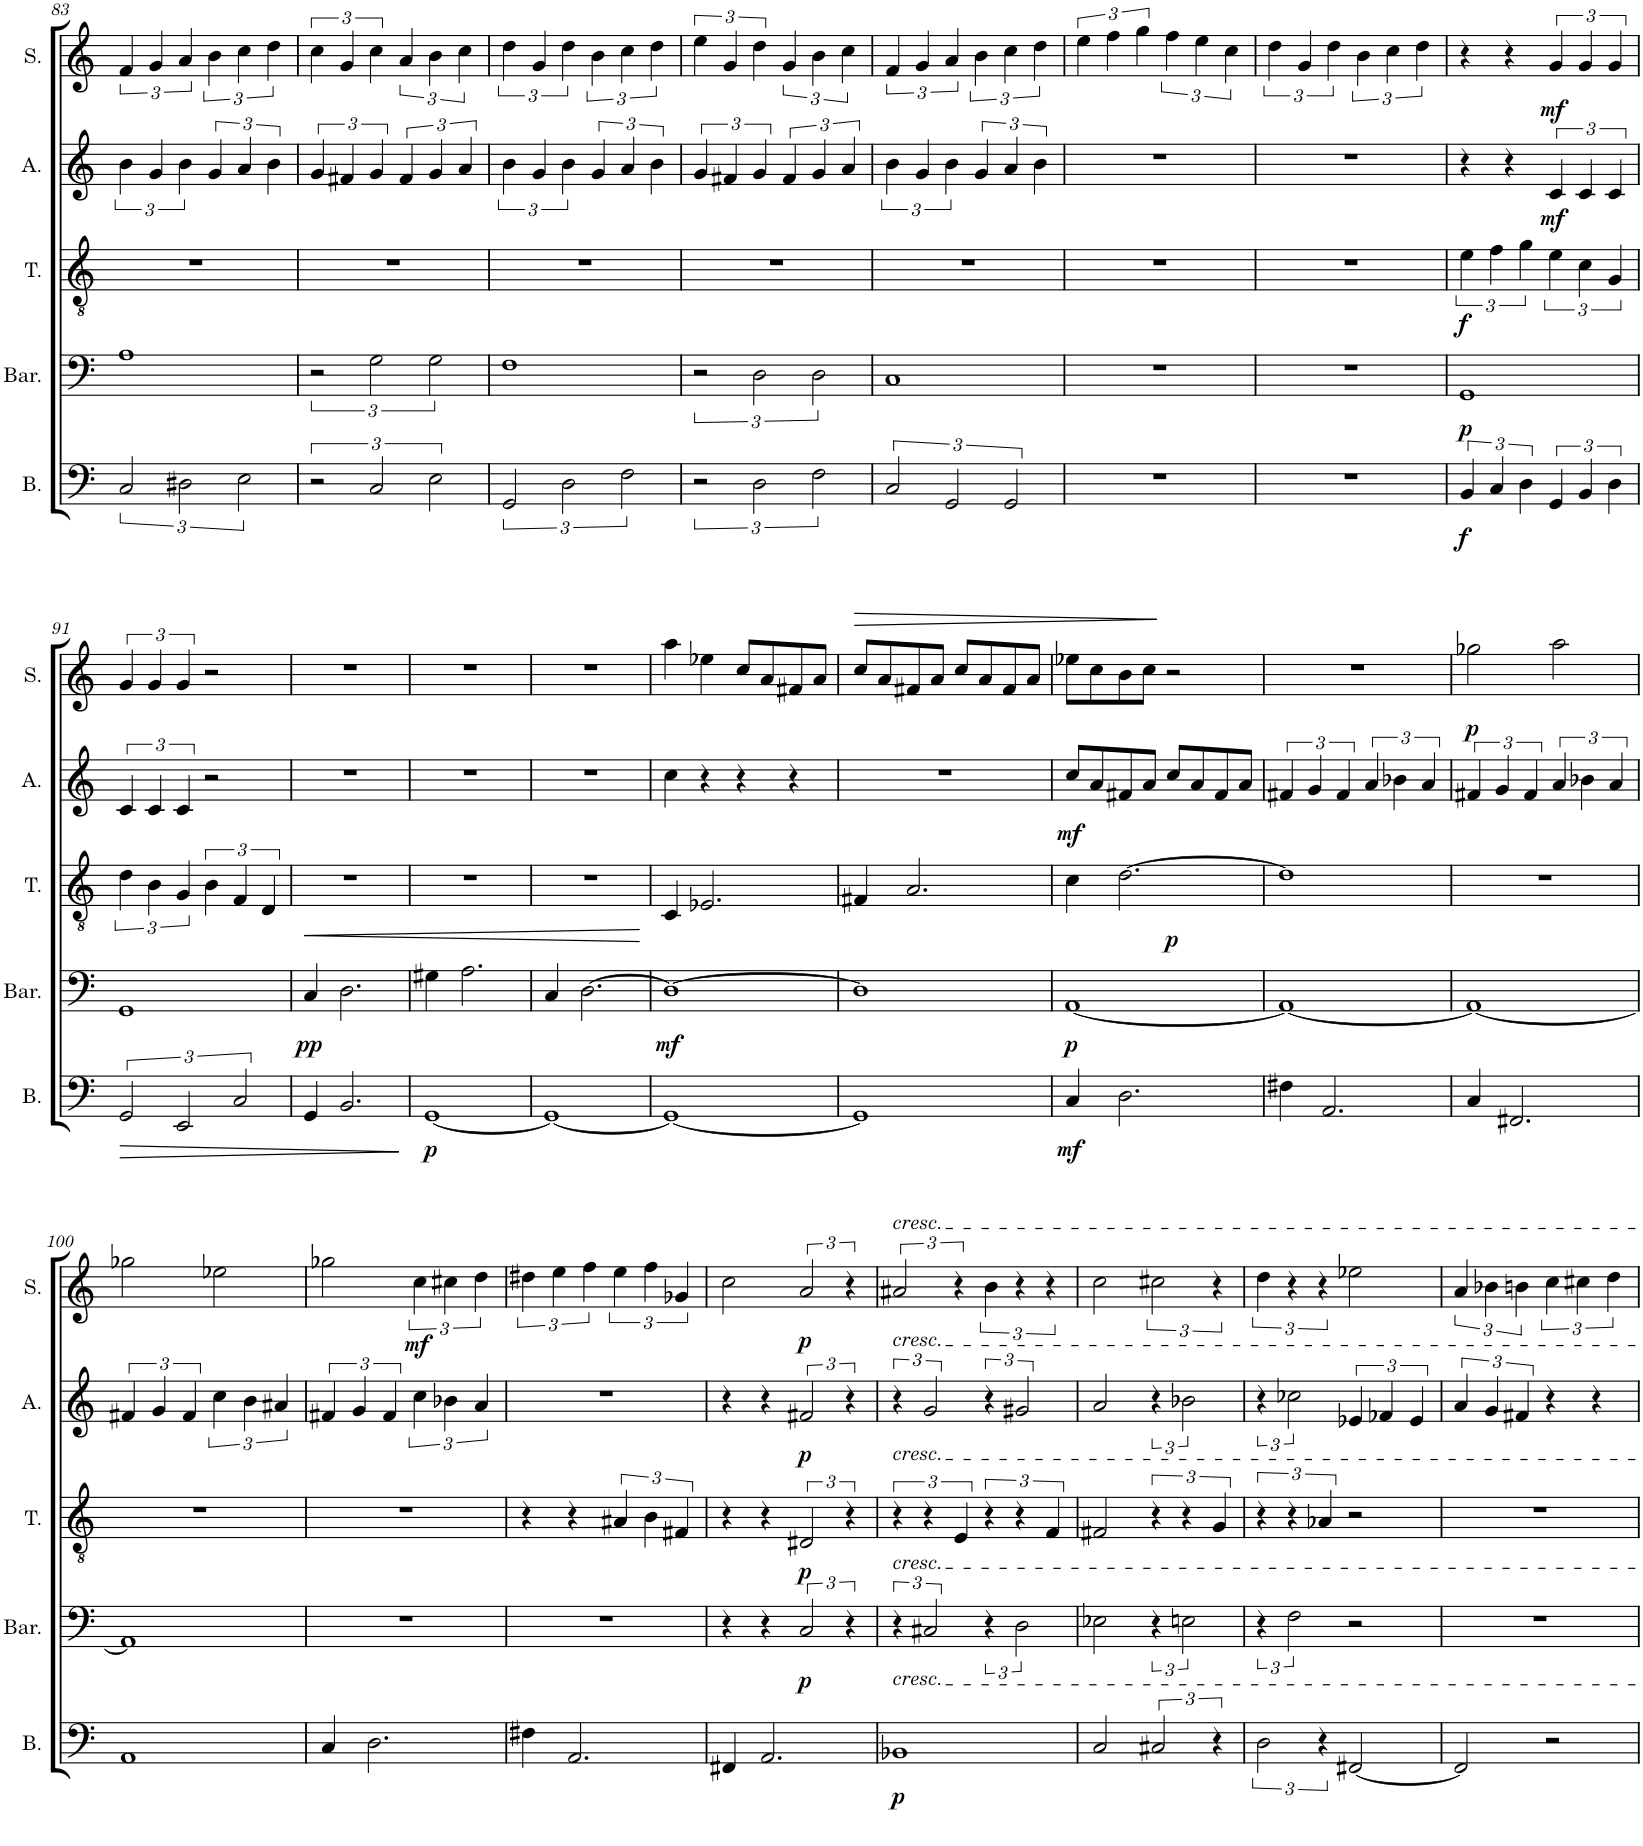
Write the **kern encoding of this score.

**kern	**dynam	**kern	**dynam	**kern	**dynam	**kern	**dynam	**kern	**dynam
*part5	*part5	*part4	*part4	*part3	*part3	*part2	*part2	*part1	*part1
*staff5	*staff5	*staff4	*staff4	*staff3	*staff3	*staff2	*staff2	*staff1	*staff1
*I"Bass	*	*I"Baritone	*	*I"Tenor	*	*I"Alto	*	*I"Soprano	*
*I'B.	*	*I'Bar.	*	*I'T.	*	*I'A.	*	*I'S.	*
!!LO:PB:g=z
*clefF4	*	*clefF4	*	*clefGv2	*	*clefG2	*	*clefG2	*
*k[]	*	*k[]	*	*k[]	*	*k[]	*	*k[]	*
*M4/4	*	*M4/4	*	*M4/4	*	*M4/4	*	*M4/4	*
=83	=83	=83	=83	=83	=83	=83	=83	=83	=83
3C/	.	1A	.	1r	.	6b\	.	6f/	.
.	.	.	.	.	.	6g/	.	6g/	.
3D#X\	.	.	.	.	.	6b\	.	6a/	.
.	.	.	.	.	.	6g/	.	6b\	.
3E\	.	.	.	.	.	6a/	.	6cc\	.
.	.	.	.	.	.	6b\	.	6dd\	.
=84	=84	=84	=84	=84	=84	=84	=84	=84	=84
3r	.	3r	.	1r	.	6g/	.	6cc\	.
.	.	.	.	.	.	6f#X/	.	6g/	.
3C/	.	3G\	.	.	.	6g/	.	6cc\	.
.	.	.	.	.	.	6f#/	.	6a/	.
3E\	.	3G\	.	.	.	6g/	.	6b\	.
.	.	.	.	.	.	6a/	.	6cc\	.
=85	=85	=85	=85	=85	=85	=85	=85	=85	=85
3GG/	.	1F	.	1r	.	6b\	.	6dd\	.
.	.	.	.	.	.	6g/	.	6g/	.
3D\	.	.	.	.	.	6b\	.	6dd\	.
.	.	.	.	.	.	6g/	.	6b\	.
3F\	.	.	.	.	.	6a/	.	6cc\	.
.	.	.	.	.	.	6b\	.	6dd\	.
=86	=86	=86	=86	=86	=86	=86	=86	=86	=86
3r	.	3r	.	1r	.	6g/	.	6ee\	.
.	.	.	.	.	.	6f#X/	.	6g/	.
3D\	.	3D\	.	.	.	6g/	.	6dd\	.
.	.	.	.	.	.	6f#/	.	6g/	.
3F\	.	3D\	.	.	.	6g/	.	6b\	.
.	.	.	.	.	.	6a/	.	6cc\	.
=87	=87	=87	=87	=87	=87	=87	=87	=87	=87
3C/	.	1C	.	1r	.	6b\	.	6f/	.
.	.	.	.	.	.	6g/	.	6g/	.
3GG/	.	.	.	.	.	6b\	.	6a/	.
.	.	.	.	.	.	6g/	.	6b\	.
3GG/	.	.	.	.	.	6a/	.	6cc\	.
.	.	.	.	.	.	6b\	.	6dd\	.
=88	=88	=88	=88	=88	=88	=88	=88	=88	=88
1r	.	1r	.	1r	.	1r	.	6ee\	.
.	.	.	.	.	.	.	.	6ff\	.
.	.	.	.	.	.	.	.	6gg\	.
.	.	.	.	.	.	.	.	6ff\	.
.	.	.	.	.	.	.	.	6ee\	.
.	.	.	.	.	.	.	.	6cc\	.
=89	=89	=89	=89	=89	=89	=89	=89	=89	=89
1r	.	1r	.	1r	.	1r	.	6dd\	.
.	.	.	.	.	.	.	.	6g/	.
.	.	.	.	.	.	.	.	6dd\	.
.	.	.	.	.	.	.	.	6b\	.
.	.	.	.	.	.	.	.	6cc\	.
.	.	.	.	.	.	.	.	6dd\	.
=90	=90	=90	=90	=90	=90	=90	=90	=90	=90
!	!LO:DY:b	!	!LO:DY:b	!	!LO:DY:b	!	!	!	!
6BB/	f	1GG	p	6e\	f	4r	.	4r	.
6C/	.	.	.	6f\	.	.	.	.	.
.	.	.	.	.	.	4r	.	4r	.
6D\	.	.	.	6g\	.	.	.	.	.
!	!	!	!	!	!	!	!LO:DY:b	!	!LO:DY:b
6GG/	.	.	.	6e\	.	6c/	mf	6g/	mf
6BB/	.	.	.	6c\	.	6c/	.	6g/	.
6D\	.	.	.	6G/	.	6c/	.	6g/	.
!!LO:LB:g=z
=91	=91	=91	=91	=91	=91	=91	=91	=91	=91
!	!LO:HP:b	!	!	!	!	!	!	!	!
3GG/	>	1GG	.	6d\	.	6c/	.	6g/	.
.	.	.	.	6B\	.	6c/	.	6g/	.
3EE/	.	.	.	6G/	.	6c/	.	6g/	.
.	.	.	.	6B\	.	2r	.	2r	.
3C/	.	.	.	6F/	.	.	.	.	.
.	.	.	.	6D/	.	.	.	.	.
=92	=92	=92	=92	=92	=92	=92	=92	=92	=92
!	!	!	!LO:HP:b	!	!	!	!	!	!
!	!	!	!LO:DY:n=1:b	!	!	!	!	!	!
4GG/	.	4C/	< pp	1r	.	1r	.	1r	.
2.BB/	.	2.D\	.	.	.	.	.	.	.
.	]	.	.	.	.	.	.	.	.
=93	=93	=93	=93	=93	=93	=93	=93	=93	=93
!	!LO:DY:b	!	!	!	!	!	!	!	!
[1GG	p	4G#X\	.	1r	.	1r	.	1r	.
.	.	2.A\	.	.	.	.	.	.	.
=94	=94	=94	=94	=94	=94	=94	=94	=94	=94
1GG_	.	4C/	.	1r	.	1r	.	1r	.
.	.	[2.D\	.	.	.	.	.	.	.
.	.	.	[	.	.	.	.	.	.
=95	=95	=95	=95	=95	=95	=95	=95	=95	=95
!	!	!	!LO:DY:b	!	!	!	!	!	!
1GG_	.	1D_	mf	4C/	.	4cc\	.	4aa\	.
.	.	.	.	2.E-X/	.	4r	.	4ee-X\	.
.	.	.	.	.	.	4r	.	8cc/L	.
.	.	.	.	.	.	.	.	8a/	.
.	.	.	.	.	.	4r	.	8f#X/	.
.	.	.	.	.	.	.	.	8a/J	.
=96	=96	=96	=96	=96	=96	=96	=96	=96	=96
!	!	!	!	!	!	!	!	!	!LO:HP:b
1GG]	.	1D]	.	4F#X/	.	1r	.	8cc/L	>
.	.	.	.	.	.	.	.	8a/	.
.	.	.	.	2.A/	.	.	.	8f#X/	.
.	.	.	.	.	.	.	.	8a/J	.
.	.	.	.	.	.	.	.	8cc/L	.
.	.	.	.	.	.	.	.	8a/	.
.	.	.	.	.	.	.	.	8f#/	.
.	.	.	.	.	.	.	.	8a/J	.
=97	=97	=97	=97	=97	=97	=97	=97	=97	=97
!	!LO:DY:b	!	!LO:DY:b	!	!	!	!LO:DY:b	!	!
*	*	*	*	*^	*	*	*	*	*
4C/	mf	[1AA	p	4c\	2ryy	.	8cc/L	mf	8ee-X\L	.
.	.	.	.	.	.	.	8a/	.	8cc\	.
2.D\	.	.	.	[2.d\	.	.	8f#X/	.	8b\	.
.	.	.	.	.	.	.	8a/J	.	8cc\J	.
!	!	!	!	!	!	!LO:DY:b	!	!	!	!
.	.	.	.	.	2ryy	p	8cc/L	.	2r	]
.	.	.	.	.	.	.	8a/	.	.	.
.	.	.	.	.	.	.	8f#/	.	.	.
.	.	.	.	.	.	.	8a/J	.	.	.
*	*	*	*	*v	*v	*	*	*	*	*
=98	=98	=98	=98	=98	=98	=98	=98	=98	=98
4F#X\	.	1AA_	.	1d]	.	6f#X/	.	1r	.
.	.	.	.	.	.	6g/	.	.	.
2.AA/	.	.	.	.	.	.	.	.	.
.	.	.	.	.	.	6f#/	.	.	.
.	.	.	.	.	.	6a/	.	.	.
.	.	.	.	.	.	6b-X\	.	.	.
.	.	.	.	.	.	6a/	.	.	.
=99	=99	=99	=99	=99	=99	=99	=99	=99	=99
!	!	!	!	!	!	!	!	!	!LO:DY:b
4C/	.	1AA_	.	1r	.	6f#X/	.	2gg-X\	p
.	.	.	.	.	.	6g/	.	.	.
2.FF#X/	.	.	.	.	.	.	.	.	.
.	.	.	.	.	.	6f#/	.	.	.
.	.	.	.	.	.	6a/	.	2aa\	.
.	.	.	.	.	.	6b-X\	.	.	.
.	.	.	.	.	.	6a/	.	.	.
!!LO:LB:g=z
=100	=100	=100	=100	=100	=100	=100	=100	=100	=100
1AA	.	1AA]	.	1r	.	6f#X/	.	2gg-X\	.
.	.	.	.	.	.	6g/	.	.	.
.	.	.	.	.	.	6f#/	.	.	.
.	.	.	.	.	.	6cc\	.	2ee-X\	.
.	.	.	.	.	.	6b\	.	.	.
.	.	.	.	.	.	6a#X/	.	.	.
=101	=101	=101	=101	=101	=101	=101	=101	=101	=101
4C/	.	1r	.	1r	.	6f#X/	.	2gg-X\	.
.	.	.	.	.	.	6g/	.	.	.
2.D\	.	.	.	.	.	.	.	.	.
.	.	.	.	.	.	6f#/	.	.	.
!	!	!	!	!	!	!	!	!	!LO:DY:b
.	.	.	.	.	.	6cc\	.	6cc\	mf
.	.	.	.	.	.	6b-X\	.	6cc#X\	.
.	.	.	.	.	.	6a/	.	6dd\	.
=102	=102	=102	=102	=102	=102	=102	=102	=102	=102
4F#X\	.	1r	.	4r	.	1r	.	6dd#X\	.
.	.	.	.	.	.	.	.	6ee\	.
2.AA/	.	.	.	4r	.	.	.	.	.
.	.	.	.	.	.	.	.	6ff\	.
.	.	.	.	6A#X/	.	.	.	6ee\	.
.	.	.	.	6B\	.	.	.	6ff\	.
.	.	.	.	6F#X/	.	.	.	6g-X/	.
=103	=103	=103	=103	=103	=103	=103	=103	=103	=103
4FF#X/	.	4r	.	4r	.	4r	.	2cc\	.
2.AA/	.	4r	.	4r	.	4r	.	.	.
!	!	!	!LO:DY:b	!	!LO:DY:b	!	!LO:DY:b	!	!LO:DY:b
.	.	3C/	p	3D#X/	p	3f#X/	p	3a/	p
.	.	6r	.	6r	.	6r	.	6r	.
=104	=104	=104	=104	=104	=104	=104	=104	=104	=104
!	!	!	!	!	!	!	!	!LO:TX:a:i:t=cresc.	!
!	!	!	!	!	!	!LO:TX:a:i:t=cresc.	!	!	!
!	!	!	!	!LO:TX:a:i:t=cresc.	!	!	!	!	!
!	!	!LO:TX:a:i:t=cresc.	!	!	!	!	!	!	!
!LO:TX:a:i:t=cresc.	!	!	!	!	!	!	!	!	!
!	!LO:DY:b	!	!	!	!	!	!	!	!
1BB-X	p	6r	.	6r	.	6r	.	3a#X/	.
.	.	3C#X/	.	6r	.	3g/	.	.	.
.	.	.	.	6E/	.	.	.	6r	.
.	.	6r	.	6r	.	6r	.	6b\	.
.	.	3D\	.	6r	.	3g#X/	.	6r	.
.	.	.	.	6F/	.	.	.	6r	.
=105	=105	=105	=105	=105	=105	=105	=105	=105	=105
2C/	.	2E-X\	.	2F#X/	.	2a/	.	2cc\	.
3C#X/	.	6r	.	6r	.	6r	.	3cc#X\	.
.	.	3En\	.	6r	.	3b-X\	.	.	.
6r	.	.	.	6G/	.	.	.	6r	.
=106	=106	=106	=106	=106	=106	=106	=106	=106	=106
3D\	.	6r	.	6r	.	6r	.	6dd\	.
.	.	3F\	.	6r	.	3cc-X\	.	6r	.
6r	.	.	.	6A-X/	.	.	.	6r	.
[2FF#X/	.	2r	.	2r	.	6e-X/	.	2ee-X\	.
.	.	.	.	.	.	6f-X/	.	.	.
.	.	.	.	.	.	6e-/	.	.	.
=107	=107	=107	=107	=107	=107	=107	=107	=107	=107
2FF#/]	.	1r	.	1r	.	6a/	.	6a/	.
.	.	.	.	.	.	6g/	.	6b-X\	.
.	.	.	.	.	.	6f#X/	.	6bn\	.
2r	.	.	.	.	.	4r	.	6cc\	.
.	.	.	.	.	.	.	.	6cc#X\	.
.	.	.	.	.	.	4r	.	.	.
.	.	.	.	.	.	.	.	6dd\	.
=	=	=	=	=	=	=	=	=	=
*-	*-	*-	*-	*-	*-	*-	*-	*-	*-
